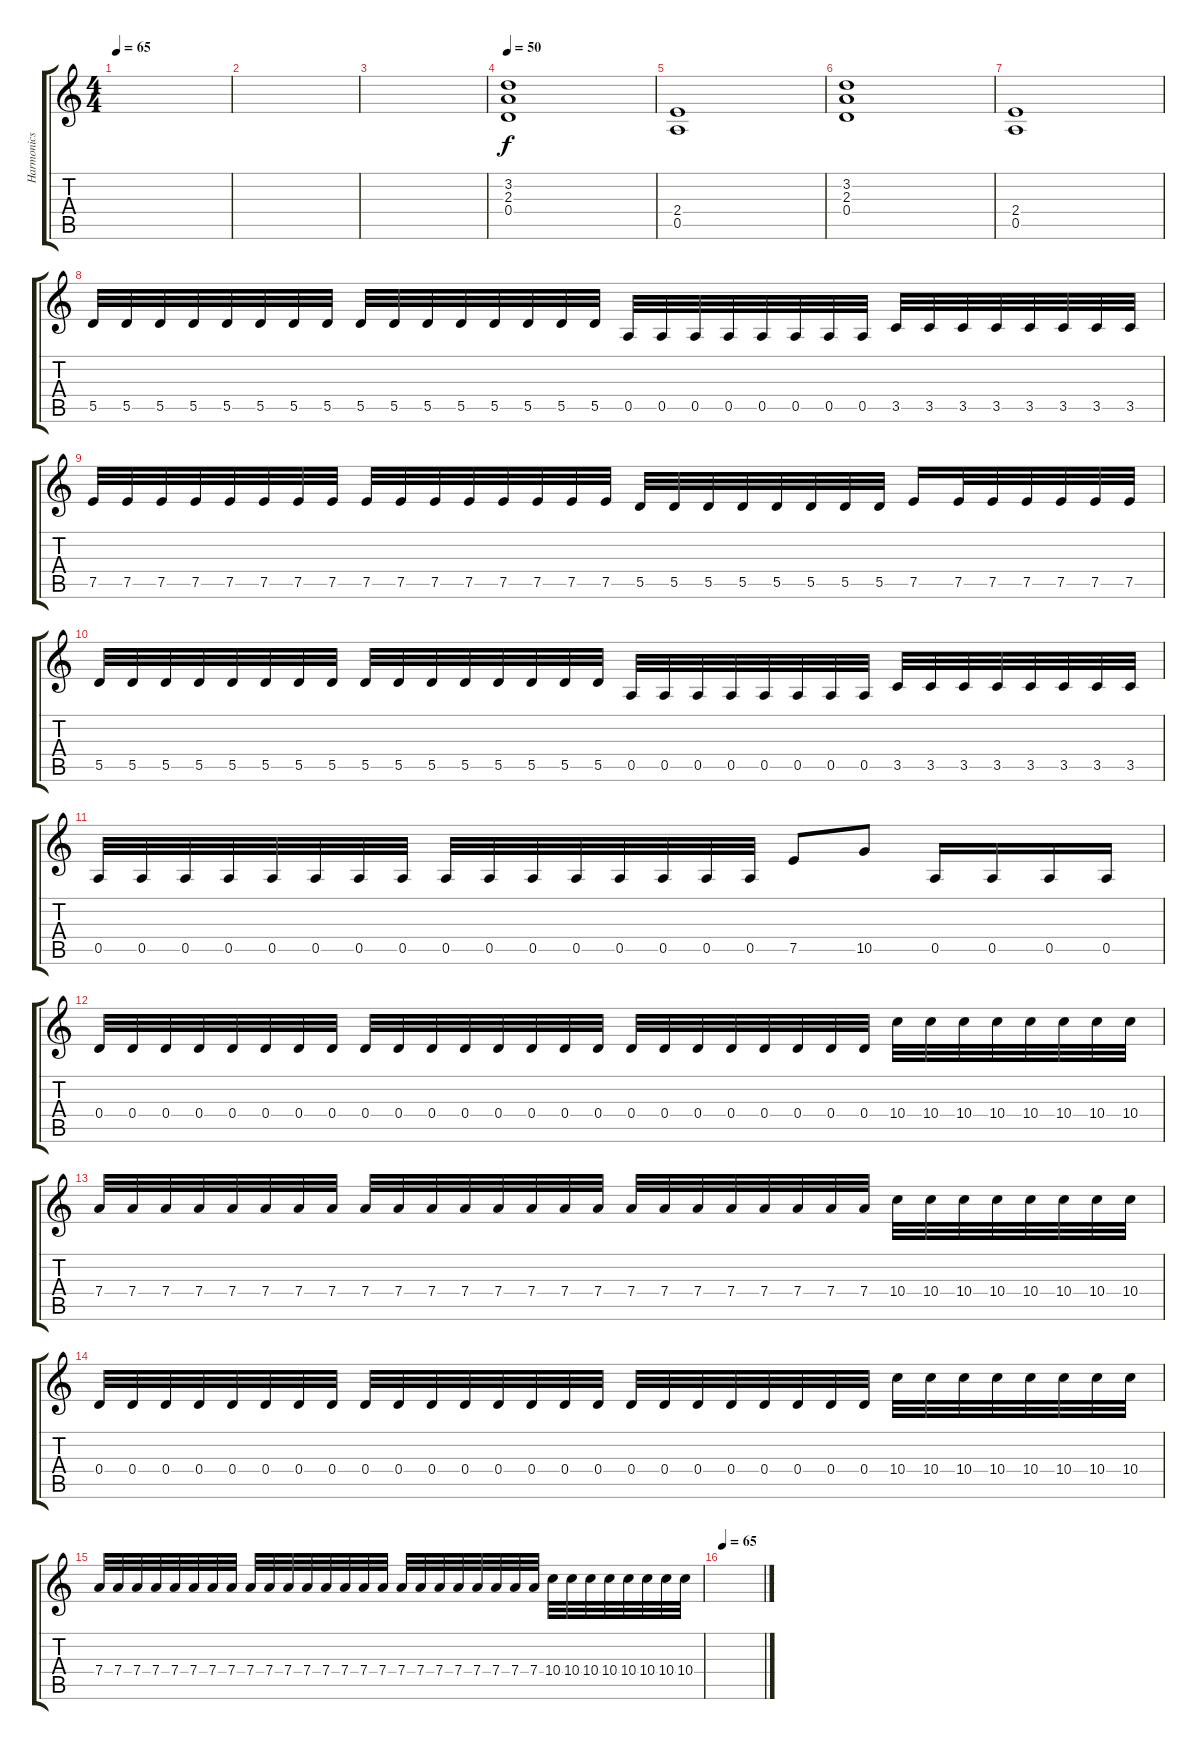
\track ("Harmonics" "Harmonics") {instrument guitarharmonics}
\staff {score tabs}
\tuning (E4 B3 G3 D3 A2 E2) {hide}
\ts (4 4)
\tempo 65
\clef g2
\ks c
|
|
|
\tempo 50
(3.2 2.3 0.4).1{volume 13 instrument distortionguitar} |
(2.4 0.5).1 |
(3.2 2.3 0.4).1 |
(2.4 0.5).1 |
5.5.32 5.5.32 5.5.32 5.5.32 5.5.32 5.5.32 5.5.32 5.5.32 5.5.32 5.5.32 5.5.32 5.5.32 5.5.32 5.5.32 5.5.32 5.5.32 0.5.32 0.5.32 0.5.32 0.5.32 0.5.32 0.5.32 0.5.32 0.5.32 3.5.32 3.5.32 3.5.32 3.5.32 3.5.32 3.5.32 3.5.32 3.5.32 |
7.5.32 7.5.32 7.5.32 7.5.32 7.5.32 7.5.32 7.5.32 7.5.32 7.5.32 7.5.32 7.5.32 7.5.32 7.5.32 7.5.32 7.5.32 7.5.32 5.5.32 5.5.32 5.5.32 5.5.32 5.5.32 5.5.32 5.5.32 5.5.32 7.5.16 7.5.32 7.5.32 7.5.32 7.5.32 7.5.32 7.5.32 |
5.5.32 5.5.32 5.5.32 5.5.32 5.5.32 5.5.32 5.5.32 5.5.32 5.5.32 5.5.32 5.5.32 5.5.32 5.5.32 5.5.32 5.5.32 5.5.32 0.5.32 0.5.32 0.5.32 0.5.32 0.5.32 0.5.32 0.5.32 0.5.32 3.5.32 3.5.32 3.5.32 3.5.32 3.5.32 3.5.32 3.5.32 3.5.32 |
0.5.32 0.5.32 0.5.32 0.5.32 0.5.32 0.5.32 0.5.32 0.5.32 0.5.32 0.5.32 0.5.32 0.5.32 0.5.32 0.5.32 0.5.32 0.5.32 7.5.8 10.5.8 0.5.16 0.5.16 0.5.16 0.5.16 |
0.4.32{volume 9 instrument distortionguitar} 0.4.32 0.4.32 0.4.32 0.4.32 0.4.32 0.4.32 0.4.32 0.4.32 0.4.32 0.4.32 0.4.32 0.4.32 0.4.32 0.4.32 0.4.32 0.4.32 0.4.32 0.4.32 0.4.32 0.4.32 0.4.32 0.4.32 0.4.32 10.4.32 10.4.32 10.4.32 10.4.32 10.4.32 10.4.32 10.4.32 10.4.32 |
7.4.32 7.4.32 7.4.32 7.4.32 7.4.32 7.4.32 7.4.32 7.4.32 7.4.32 7.4.32 7.4.32 7.4.32 7.4.32 7.4.32 7.4.32 7.4.32 7.4.32 7.4.32 7.4.32 7.4.32 7.4.32 7.4.32 7.4.32 7.4.32 10.4.32 10.4.32 10.4.32 10.4.32 10.4.32 10.4.32 10.4.32 10.4.32 |
0.4.32{volume 9 instrument distortionguitar} 0.4.32 0.4.32 0.4.32 0.4.32 0.4.32 0.4.32 0.4.32 0.4.32 0.4.32 0.4.32 0.4.32 0.4.32 0.4.32 0.4.32 0.4.32 0.4.32 0.4.32 0.4.32 0.4.32 0.4.32 0.4.32 0.4.32 0.4.32 10.4.32 10.4.32 10.4.32 10.4.32 10.4.32 10.4.32 10.4.32 10.4.32 |
7.4.32 7.4.32 7.4.32 7.4.32 7.4.32 7.4.32 7.4.32 7.4.32 7.4.32 7.4.32 7.4.32 7.4.32 7.4.32 7.4.32 7.4.32 7.4.32 7.4.32 7.4.32 7.4.32 7.4.32 7.4.32 7.4.32 7.4.32 7.4.32 10.4.32 10.4.32 10.4.32 10.4.32 10.4.32 10.4.32 10.4.32 10.4.32 |
\tempo 65
